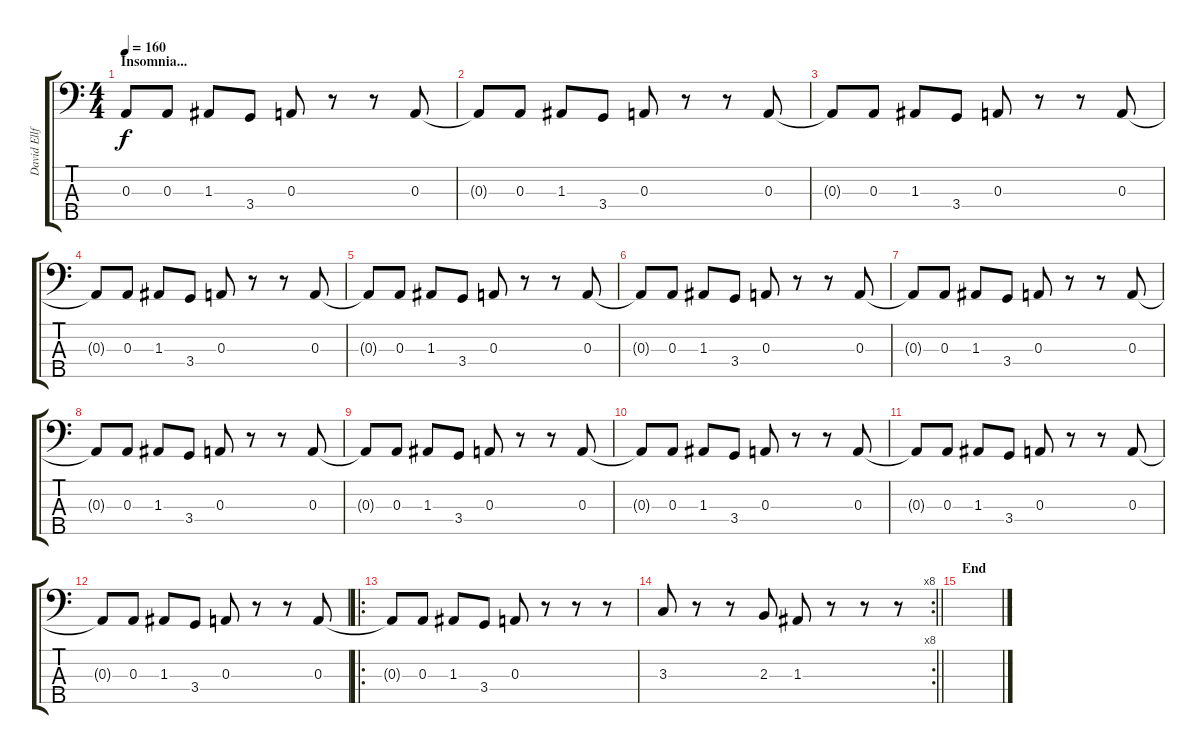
\track ("David Ellfson" "David Ellf") {instrument electricbasspick}
\staff {score tabs}
\tuning (G2 D2 A1 E1 B0) {hide}
\ts (4 4)
\section ("" "Insomnia...")
\tempo 160
\clef f4
\ks c
0.3.8{dy f} 0.3.8 1.3.8 3.4.8 0.3.8 r.8 r.8 0.3.8 |
0.3{t}.8 0.3.8 1.3.8 3.4.8 0.3.8 r.8 r.8 0.3.8 |
0.3{t}.8 0.3.8 1.3.8 3.4.8 0.3.8 r.8 r.8 0.3.8 |
0.3{t}.8 0.3.8 1.3.8 3.4.8 0.3.8 r.8 r.8 0.3.8 |
0.3{t}.8 0.3.8 1.3.8 3.4.8 0.3.8 r.8 r.8 0.3.8 |
0.3{t}.8 0.3.8 1.3.8 3.4.8 0.3.8 r.8 r.8 0.3.8 |
0.3{t}.8 0.3.8 1.3.8 3.4.8 0.3.8 r.8 r.8 0.3.8 |
0.3{t}.8 0.3.8 1.3.8 3.4.8 0.3.8 r.8 r.8 0.3.8 |
0.3{t}.8 0.3.8 1.3.8 3.4.8 0.3.8 r.8 r.8 0.3.8 |
0.3{t}.8 0.3.8 1.3.8 3.4.8 0.3.8 r.8 r.8 0.3.8 |
0.3{t}.8 0.3.8 1.3.8 3.4.8 0.3.8 r.8 r.8 0.3.8 |
0.3{t}.8 0.3.8 1.3.8 3.4.8 0.3.8 r.8 r.8 0.3.8 |
\ro
0.3{t}.8 0.3.8 1.3.8 3.4.8 0.3.8 r.8 r.8 r.8 |
\rc 8
\barLineRight lightlight
3.3.8 r.8 r.8 2.3.8 1.3.8 r.8 r.8 r.8 |
\section ("" "End")
